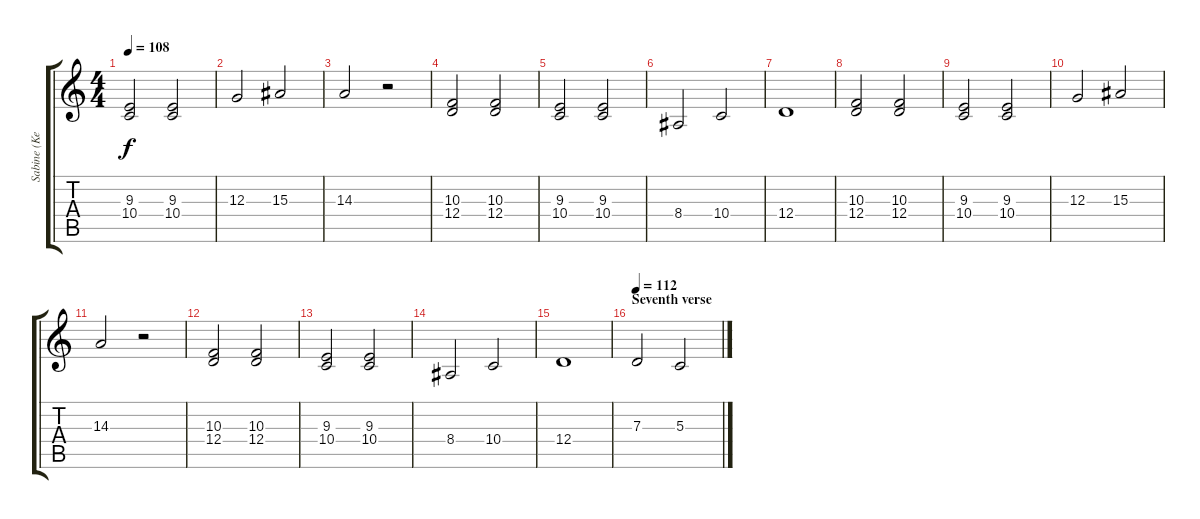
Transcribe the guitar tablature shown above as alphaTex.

\track ("Sabine (KeybMid)" "Sabine (Ke") {instrument stringensemble1}
\staff {score tabs}
\tuning (E4 B3 G3 D3 A2 E2) {hide}
\ts (4 4)
\tempo 108
\clef g2
\ks c
(9.3 10.4).2{dy f} (9.3 10.4).2 |
12.3.2 15.3.2 |
14.3.2 r.2 |
(10.3 12.4).2 (10.3 12.4).2 |
(9.3 10.4).2 (9.3 10.4).2 |
8.4.2 10.4.2 |
12.4.1 |
(10.3 12.4).2 (10.3 12.4).2 |
(9.3 10.4).2 (9.3 10.4).2 |
12.3.2 15.3.2 |
14.3.2 r.2 |
(10.3 12.4).2 (10.3 12.4).2 |
(9.3 10.4).2 (9.3 10.4).2 |
8.4.2 10.4.2 |
12.4.1 |
\section ("" "Seventh verse")
\tempo 112
7.3.2{volume 14 instrument fx4atmosphere} 5.3.2
